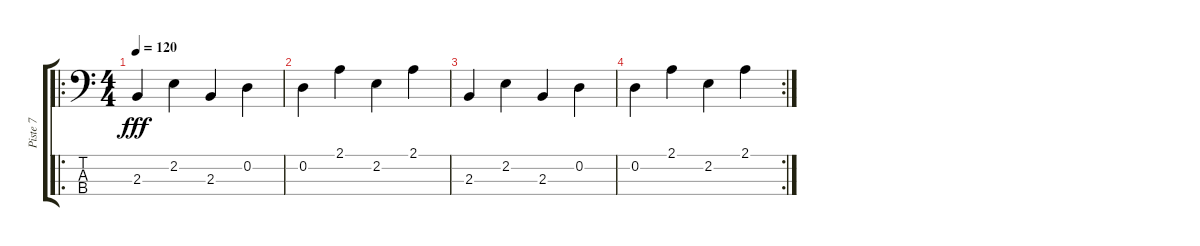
\track ("Piste 7" "Piste 7") {instrument electricbassfinger}
\staff {score tabs}
\tuning (G2 D2 A1 E1) {hide}
\ro
\ts (4 4)
\tempo 120
\clef f4
\ks c
2.3.4{dy fff} 2.2.4 2.3.4 0.2.4 |
0.2.4 2.1.4 2.2.4 2.1.4 |
2.3.4 2.2.4 2.3.4 0.2.4 |
\rc 2
0.2.4 2.1.4 2.2.4 2.1.4
